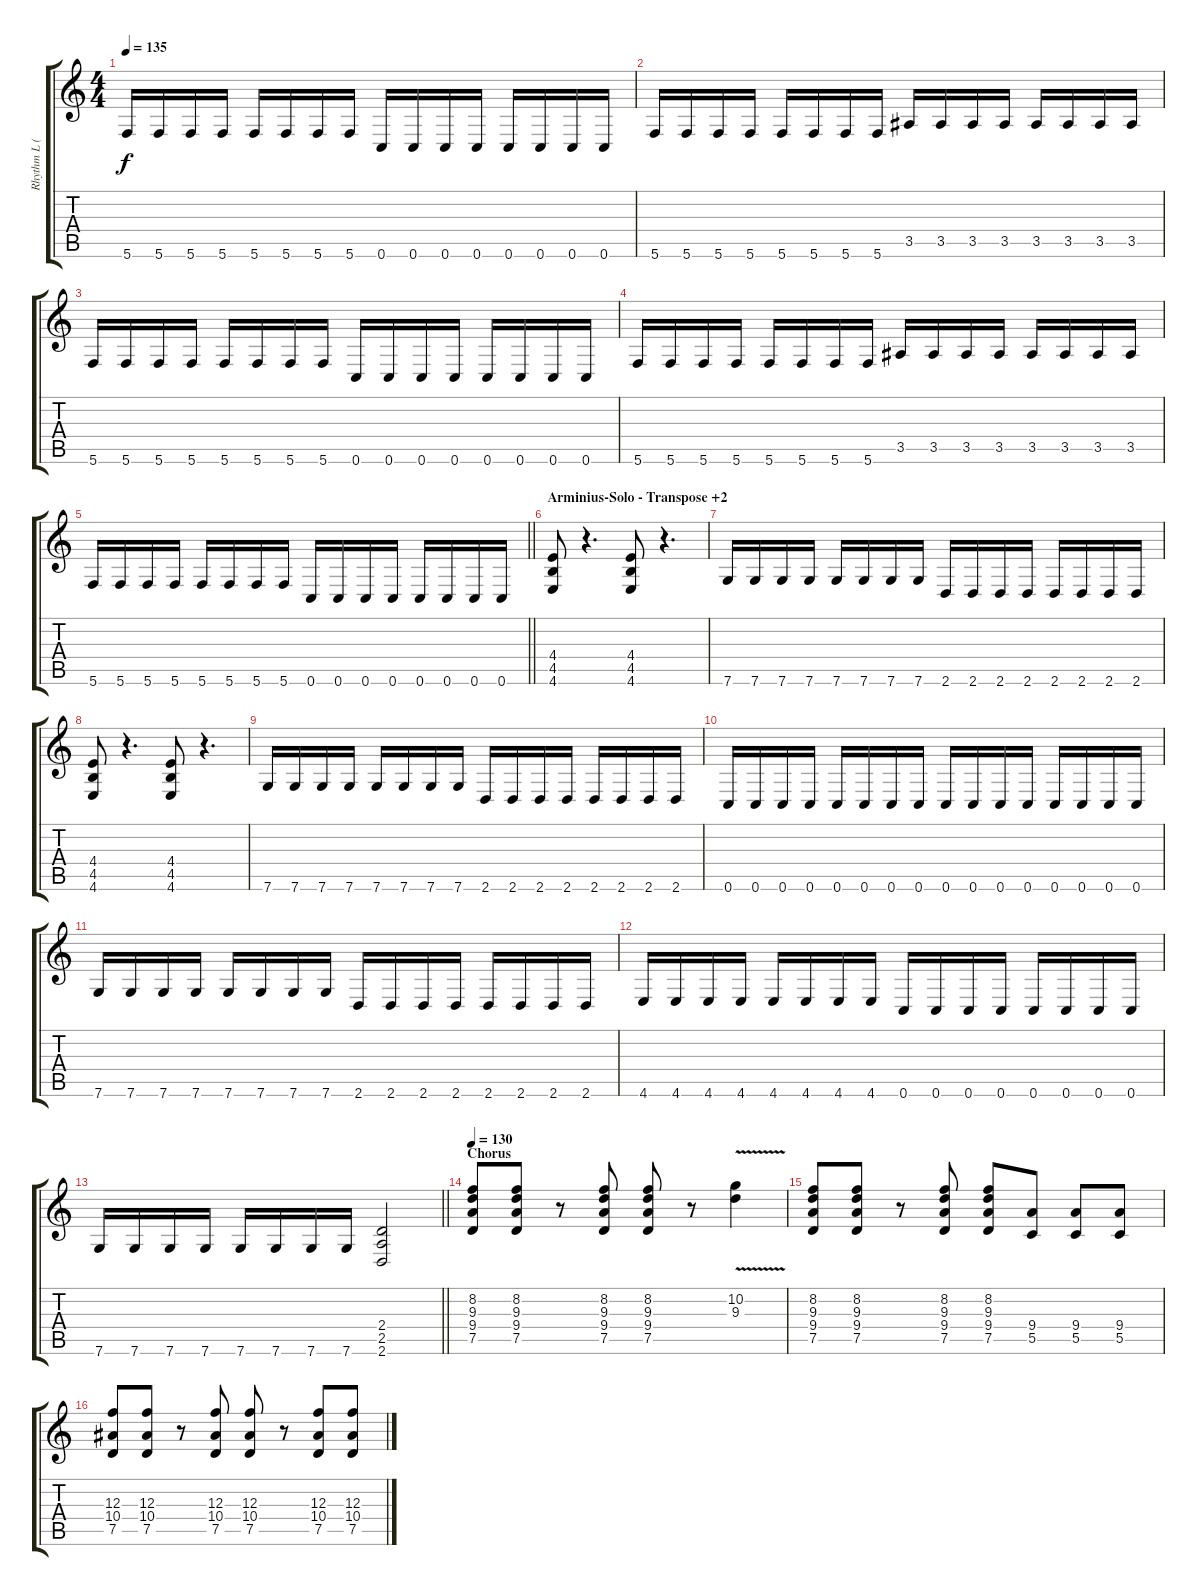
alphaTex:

\track ("Rhythm L (Konstl)" "Rhythm L (") {instrument distortionguitar}
\staff {score tabs}
\tuning (D4 A3 F3 C3 G2 C2) {hide}
\ts (4 4)
\tempo 135
\clef g2
\ks aminor
5.6.16{dy f} 5.6.16 5.6.16 5.6.16 5.6.16 5.6.16 5.6.16 5.6.16 0.6.16 0.6.16 0.6.16 0.6.16 0.6.16 0.6.16 0.6.16 0.6.16 |
5.6.16 5.6.16 5.6.16 5.6.16 5.6.16 5.6.16 5.6.16 5.6.16 3.5.16 3.5.16 3.5.16 3.5.16 3.5.16 3.5.16 3.5.16 3.5.16 |
5.6.16 5.6.16 5.6.16 5.6.16 5.6.16 5.6.16 5.6.16 5.6.16 0.6.16 0.6.16 0.6.16 0.6.16 0.6.16 0.6.16 0.6.16 0.6.16 |
5.6.16 5.6.16 5.6.16 5.6.16 5.6.16 5.6.16 5.6.16 5.6.16 3.5.16 3.5.16 3.5.16 3.5.16 3.5.16 3.5.16 3.5.16 3.5.16 |
\barLineRight lightlight
5.6.16 5.6.16 5.6.16 5.6.16 5.6.16 5.6.16 5.6.16 5.6.16 0.6.16 0.6.16 0.6.16 0.6.16 0.6.16 0.6.16 0.6.16 0.6.16 |
\section ("" "Arminius-Solo - Transpose +2")
(4.4 4.5 4.6).8 r.4{d} (4.4 4.5 4.6).8 r.4{d} |
7.6.16 7.6.16 7.6.16 7.6.16 7.6.16 7.6.16 7.6.16 7.6.16 2.6.16 2.6.16 2.6.16 2.6.16 2.6.16 2.6.16 2.6.16 2.6.16 |
(4.4 4.5 4.6).8 r.4{d} (4.4 4.5 4.6).8 r.4{d} |
7.6.16 7.6.16 7.6.16 7.6.16 7.6.16 7.6.16 7.6.16 7.6.16 2.6.16 2.6.16 2.6.16 2.6.16 2.6.16 2.6.16 2.6.16 2.6.16 |
0.6.16 0.6.16 0.6.16 0.6.16 0.6.16 0.6.16 0.6.16 0.6.16 0.6.16 0.6.16 0.6.16 0.6.16 0.6.16 0.6.16 0.6.16 0.6.16 |
7.6.16 7.6.16 7.6.16 7.6.16 7.6.16 7.6.16 7.6.16 7.6.16 2.6.16 2.6.16 2.6.16 2.6.16 2.6.16 2.6.16 2.6.16 2.6.16 |
4.6.16 4.6.16 4.6.16 4.6.16 4.6.16 4.6.16 4.6.16 4.6.16 0.6.16 0.6.16 0.6.16 0.6.16 0.6.16 0.6.16 0.6.16 0.6.16 |
\barLineRight lightlight
7.6.16 7.6.16 7.6.16 7.6.16 7.6.16 7.6.16 7.6.16 7.6.16 (2.4 2.5 2.6).2 |
\section ("" "Chorus")
\tempo 130
(8.2 9.3 9.4 7.5).8 (8.2 9.3 9.4 7.5).8 r.8 (8.2 9.3 9.4 7.5).8 (8.2 9.3 9.4 7.5).8 r.8 (10.2{v} 9.3).4 |
(8.2 9.3 9.4 7.5).8 (8.2 9.3 9.4 7.5).8 r.8 (8.2 9.3 9.4 7.5).8 (8.2 9.3 9.4 7.5).8 (9.4 5.5).8 (9.4 5.5).8 (9.4 5.5).8 |
(12.3 10.4 7.5).8 (12.3 10.4 7.5).8 r.8 (12.3 10.4 7.5).8 (12.3 10.4 7.5).8 r.8 (12.3 10.4 7.5).8 (12.3 10.4 7.5).8
